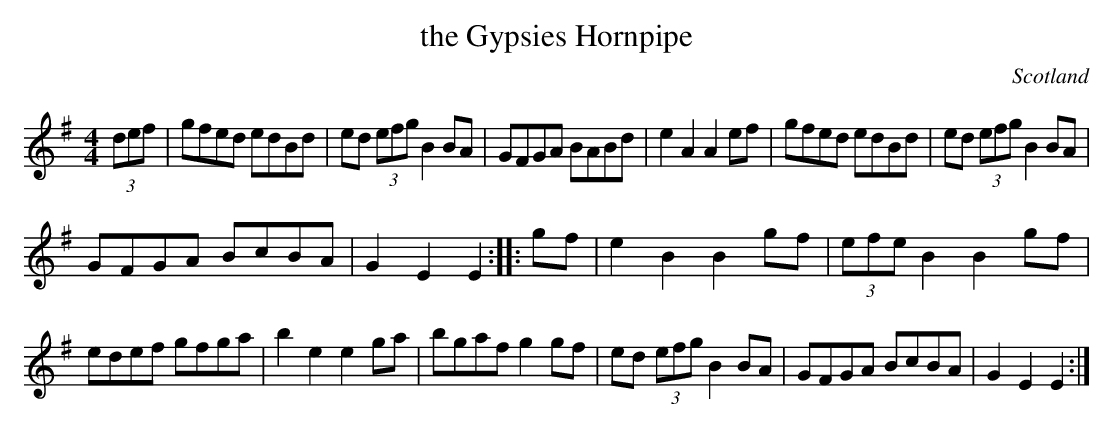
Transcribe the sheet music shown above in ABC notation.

X:1
T:the Gypsies Hornpipe
O:Scotland
M:4/4
K:Em
(3def|\
gfed edBd|ed (3efg B2BA|GFGA BABd|e2A2 A2ef|\
gfed edBd|ed (3efg B2BA|
GFGA BcBA|G2E2 E2::\
gf|\
e2B2 B2gf|(3efe B2 B2gf|
edef gfga|b2e2 e2ga|\
bgaf g2gf|ed (3efg B2BA|GFGA BcBA|G2E2 E2:|
